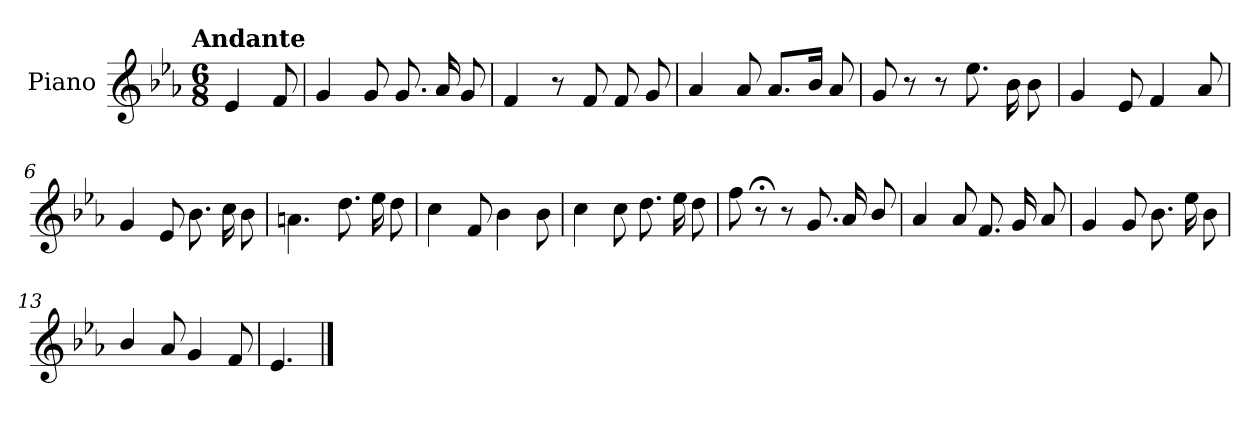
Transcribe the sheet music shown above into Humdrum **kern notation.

**kern
*part1
*staff1
*I"Piano
*I'Pno.
*clefG2
*k[b-e-a-]
!!LO:TX:omd:t=Andante
*M6/8
*MM92
=
4e-/
8f/
=1
4g/
8g/
8.g/
16a-/
8g/
=2
4f/
8r
8f/
8f/
8g/
=3
4a-/
8a-/
8.a-/L
16b-/Jk
8a-/
!!LO:LB:g=z
=4
8g/
8r
8r
8.ee-\
16b-\
8b-\
=5
4g/
8e-/
4f/
8a-/
=6
4g/
8e-/
8.b-\
16cc\
8b-\
=7
4.an\
8.dd\
16ee-\
8dd\
=8
4cc\
8f/
4b-\
8b-\
=9
4cc\
8cc\
8.dd\
16ee-\
8dd\
!!LO:LB:g=z
=10
8ff\
8r;<
8r
8.g/
16a-/
8b-/
=11
4a-/
8a-/
8.f/
16g/
8a-/
=12
4g/
8g/
8.b-\
16ee-\
8b-\
=13
4b-/
8a-/
4g/
8f/
=14
4.e-/
==
*-
